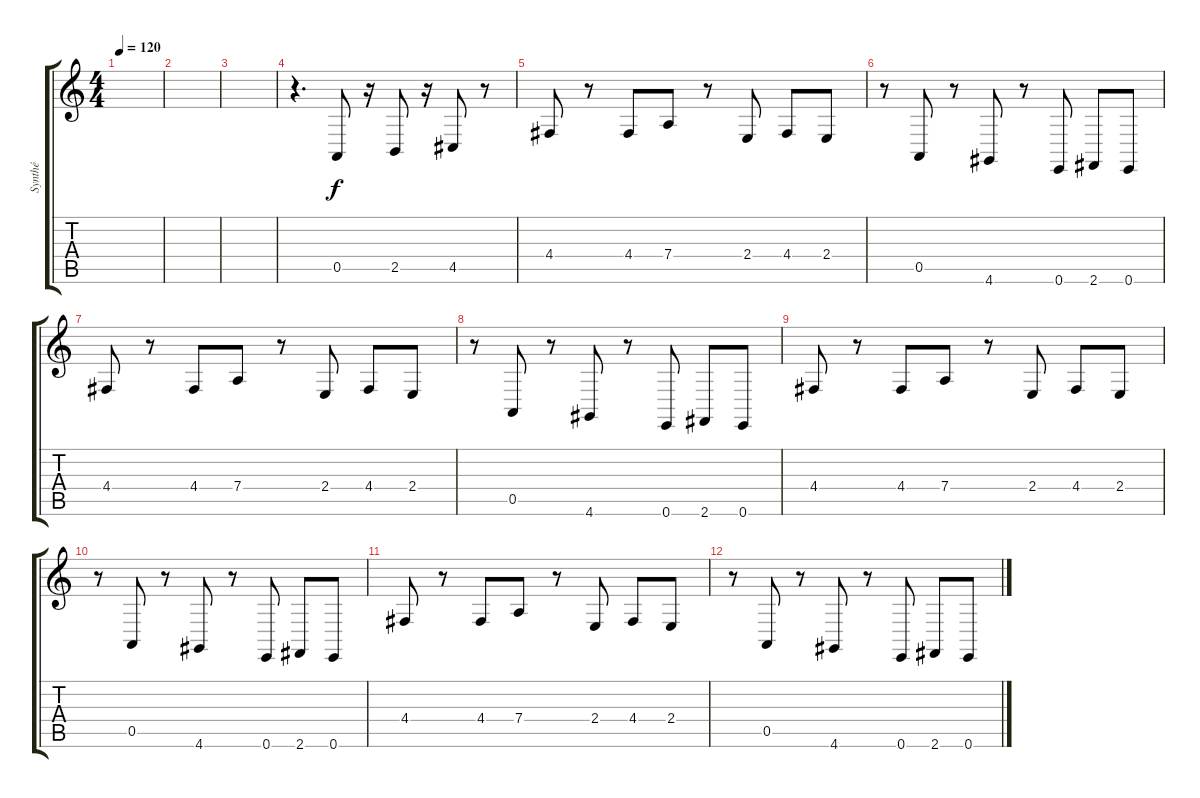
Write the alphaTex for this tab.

\track ("Synthé" "Synthé") {instrument lead1square}
\staff {score tabs}
\tuning (E4 B3 G3 D3 A2 E2) {hide}
\ts (4 4)
\tempo 120
\clef g2
\ks c
|
|
|
r.4{d} 0.5.8 r.16 2.5.8 r.16 4.5.8 r.8 |
4.4.8 r.8 4.4.8 7.4.8 r.8 2.4.8 4.4.8 2.4.8 |
r.8 0.5.8 r.8 4.6.8 r.8 0.6.8 2.6.8 0.6.8 |
4.4.8 r.8 4.4.8 7.4.8 r.8 2.4.8 4.4.8 2.4.8 |
r.8 0.5.8 r.8 4.6.8 r.8 0.6.8 2.6.8 0.6.8 |
4.4.8 r.8 4.4.8 7.4.8 r.8 2.4.8 4.4.8 2.4.8 |
r.8 0.5.8 r.8 4.6.8 r.8 0.6.8 2.6.8 0.6.8 |
4.4.8 r.8 4.4.8 7.4.8 r.8 2.4.8 4.4.8 2.4.8 |
r.8 0.5.8 r.8 4.6.8 r.8 0.6.8 2.6.8 0.6.8
